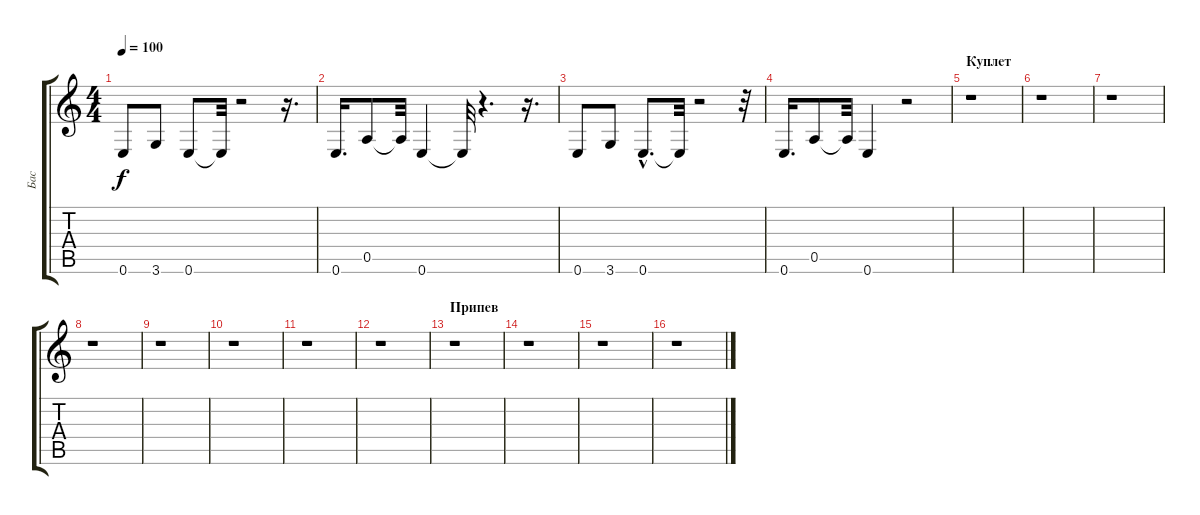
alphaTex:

\track ("Бас" "Бас") {instrument electricbassfinger}
\staff {score tabs}
\tuning (E4 B3 G3 D3 A2 E2) {hide}
\ts (4 4)
\tempo 100
\clef g2
\ks c
0.6.8{dy f} 3.6.8 0.6.8 0.6{t}.32 r.2 r.16{d} |
0.6.16{d} 0.5.8 0.5{t}.32 0.6.4 0.6{t}.32 r.4{d} r.16{d} |
0.6.8 3.6.8 0.6{hac}.8{d} 0.6{t}.32 r.2 r.32 |
0.6.16{d} 0.5.8 0.5{t}.32 0.6.4 r.2 |
\section ("" "Куплет")
r.1 |
r.1 |
r.1 |
r.1 |
r.1 |
r.1 |
r.1 |
r.1 |
\section ("" "Припев")
r.1 |
r.1 |
r.1 |
r.1
